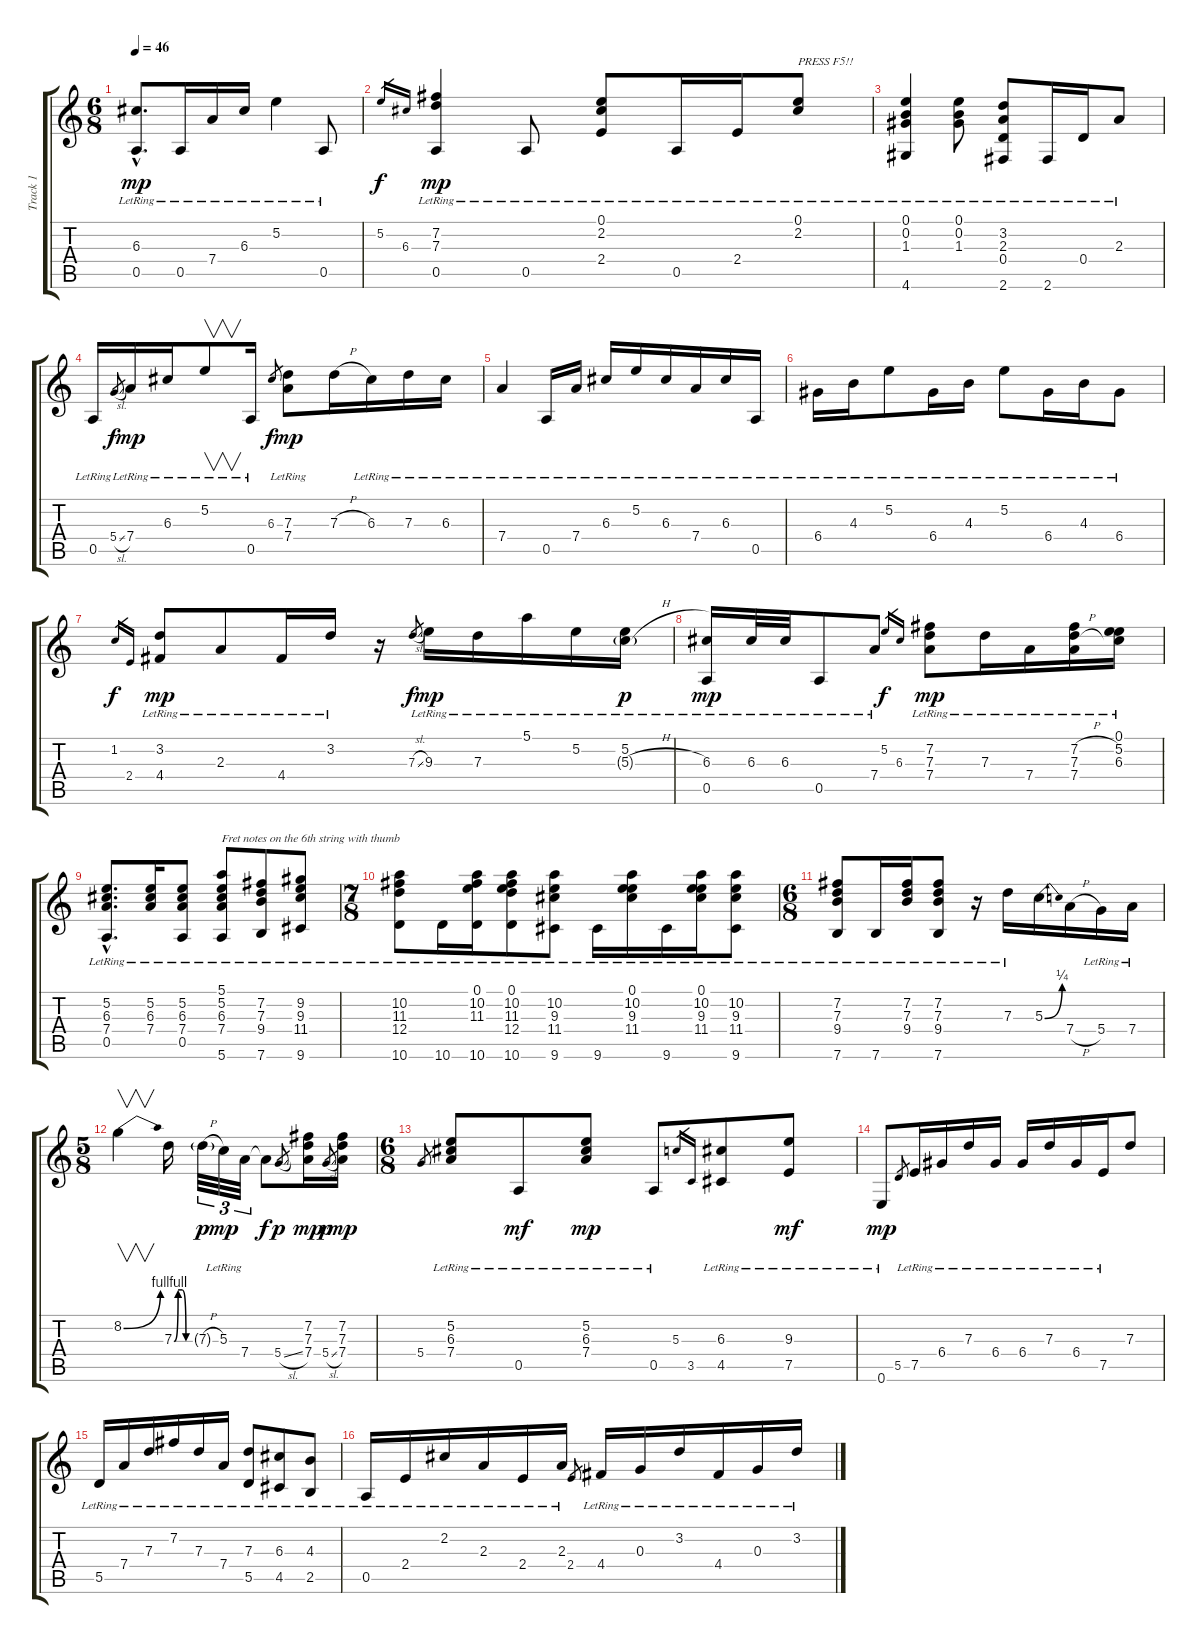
\track ("Track 1" "Track 1") {instrument electricguitarjazz}
\staff {score tabs}
\tuning (E4 B3 G3 D3 A2 E2) {hide}
\ts (6 8)
\tempo 46
\clef g2
\ks c
(6.3{hac lr} 0.5{hac lr}).8{d dy mp instrument electricguitarjazz} 0.5{lr}.16 7.4{lr}.16 6.3{lr}.16 5.2{lr}.4 0.5{lr}.8 |
5.2.16{gr dy f} 6.3.16{gr} (7.2{lr} 7.3{lr} 0.5{lr}).4{dy mp} 0.5{lr}.8 (0.1{lr} 2.2{lr} 2.4{lr}).8 0.5{lr}.16 2.4{lr}.16 (0.1{lr} 2.2{lr}).8{txt "PRESS F5!!"} |
(0.1{lr} 0.2{lr} 1.3{lr} 4.6{lr}).4 (0.1{lr} 0.2{lr} 1.3{lr}).8 (3.2{lr} 2.3{lr} 0.4{lr} 2.6{lr}).8 2.6{lr}.16 0.4{lr}.16 2.3{lr}.8 |
0.5{lr}.16 5.4{sl}.8{gr dy f} 7.4{lr}.16{dy mp} 6.3{lr}.16 5.2{lr}.8{v} 0.5{lr}.16 6.3.8{gr dy f} (7.3{lr} 7.4{lr}).8{dy mp} 7.3{h}.16 6.3{lr}.16 7.3{lr}.16 6.3{lr}.16 |
7.4{lr}.4 0.5{lr}.16 7.4{lr}.16 6.3{lr}.16 5.2{lr}.16 6.3{lr}.16 7.4{lr}.16 6.3{lr}.16 0.5{lr}.16 |
6.4{lr}.16 4.3{lr}.16 5.2{lr}.8 6.4{lr}.16 4.3{lr}.16 5.2{lr}.8 6.4{lr}.16 4.3{lr}.16 6.4{lr}.8 |
1.2.16{gr dy f} 2.4.16{gr} (3.2{lr} 4.4{lr}).8{dy mp} 2.3{lr}.8 4.4{lr}.16 3.2{lr}.16 r.16 7.3{sl}.8{gr dy f} 9.3{lr}.16{dy mp} 7.3{lr}.16 5.1{lr}.16 5.2{lr}.16 (5.2{lr} 5.3{h g}).16{dy p} |
(6.3{lr} 0.5{lr}).16{dy mp} 6.3{lr}.32 6.3{lr}.32 0.5{lr}.8 7.4{lr}.8 5.2.16{gr dy f} 6.3.16{gr} (7.2{lr} 7.3{lr} 7.4{lr}).8{dy mp} 7.3{lr}.16 7.4{lr}.16 (7.2{h} 7.3{h} 7.4{lr}).16 (0.1{lr} 5.2{lr} 6.3{lr}).16 |
(5.2{hac lr} 6.3{hac lr} 7.4{hac lr} 0.5{hac lr}).8{d} (5.2{lr} 6.3{lr} 7.4{lr}).16 (5.2{lr} 6.3{lr} 7.4{lr} 0.5{lr}).8 (5.1{lr} 5.2{lr} 6.3{lr} 7.4{lr} 5.6{lr}).8{txt "Fret notes on the 6th string with thumb"} (7.2{lr} 7.3{lr} 9.4{lr} 7.6{lr}).8 (9.2{lr} 9.3{lr} 11.4{lr} 9.6{lr}).8 |
\ts (7 8)
(10.2{lr} 11.3{lr} 12.4{lr} 10.6{lr}).8 10.6{lr}.16 (0.1{lr} 10.2{lr} 11.3{lr} 10.6{lr}).16 (0.1{lr} 10.2{lr} 11.3{lr} 12.4{lr} 10.6{lr}).8 (10.2{lr} 9.3{lr} 11.4{lr} 9.6{lr}).8 9.6{lr}.16 (0.1{lr} 10.2{lr} 9.3{lr} 11.4{lr}).16 9.6{lr}.16 (0.1{lr} 10.2{lr} 9.3{lr} 11.4{lr}).16 (10.2{lr} 9.3{lr} 11.4{lr} 9.6{lr}).8 |
\ts (6 8)
(7.2{lr} 7.3{lr} 9.4{lr} 7.6{lr}).8 7.6{lr}.16 (7.2{lr} 7.3{lr} 9.4{lr}).16 (7.2{lr} 7.3{lr} 9.4{lr} 7.6{lr}).8 r.16 7.3{lr}.16 5.3{be (bend 0 0 60 1)}.16 7.4{h}.16 5.4{lr}.16 7.4{lr}.16 |
\ts (5 8)
8.2{be (bend 0 0 60 4)}.4{v} 7.3{be (custom 0 0 15 4 30 4 45 0 60 0)}.16 7.3{h g}.32{tu (3 2) dy p} 5.3{lr}.32{tu (3 2) dy mp} 7.4{lr}.32{tu (3 2)} 7.4{t}.8{dy f} 5.4{sl}.8{gr dy p} (7.2 7.3 7.4).16{dy mp} 5.4{sl}.8{gr dy p} (7.2 7.3 7.4).16{dy mp} |
\ts (6 8)
5.4.8{gr} (5.2{lr} 6.3{lr} 7.4{lr}).8 0.5{lr}.8{dy mf} (5.2{lr} 6.3{lr} 7.4{lr}).8{dy mp} 0.5{lr}.8 5.3.16{gr} 3.5.16{gr} (6.3{lr} 4.5{lr}).8 (9.3{lr} 7.5{lr}).8{dy mf} |
0.6{lr}.8{dy mp} 5.5.8{gr} 7.5{lr}.16 6.4{lr}.16 7.3{lr}.16 6.4{lr}.16 6.4{lr}.16 7.3{lr}.16 6.4{lr}.16 7.5{lr}.16 7.3.8 |
5.5{lr}.16 7.4{lr}.16 7.3{lr}.16 7.2{lr}.16 7.3{lr}.16 7.4{lr}.16 (7.3{lr} 5.5{lr}).8 (6.3{lr} 4.5{lr}).8 (4.3{lr} 2.5{lr}).8 |
0.5{lr}.16 2.4{lr}.16 2.2{lr}.16 2.3{lr}.16 2.4{lr}.16 2.3{lr}.16 2.4.8{gr} 4.4{lr}.16 0.3{lr}.16 3.2{lr}.16 4.4{lr}.16 0.3{lr}.16 3.2{lr}.16
